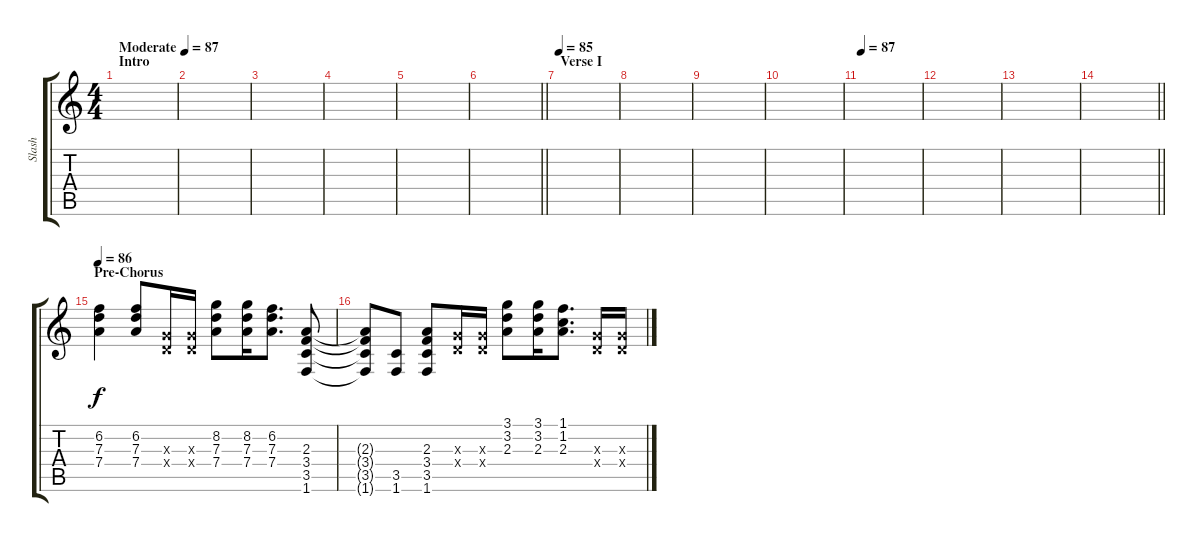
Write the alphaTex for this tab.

\track ("Slash" "Slash") {instrument overdrivenguitar}
\staff {score tabs}
\tuning (E4 B3 G3 D3 A2 E2) {hide}
\ts (4 4)
\section ("" "Intro")
\tempo (87 "Moderate")
\clef g2
\ks c
|
|
|
|
|
\barLineRight lightlight
|
\section ("" "Verse I")
\tempo 85
|
|
|
|
\tempo 87
|
|
|
\barLineRight lightlight
|
\section ("" "Pre-Chorus")
\tempo 86
(6.2 7.3 7.4).4{instrument overdrivenguitar} (6.2 7.3 7.4).8 (0.3{x} 0.4{x}).16 (0.3{x} 0.4{x}).16 (8.2 7.3 7.4).8 (8.2 7.3 7.4).16 (6.2 7.3 7.4).8{d} (2.3 3.4 3.5 1.6).8 |
(2.3{t} 3.4{t} 3.5{t} 1.6{t}).8 (3.5 1.6).8 (2.3 3.4 3.5 1.6).8 (0.3{x} 0.4{x}).16 (0.3{x} 0.4{x}).16 (3.1 3.2 2.3).8 (3.1 3.2 2.3).16 (1.1 1.2 2.3).8{d} (0.3{x} 0.4{x}).16 (0.3{x} 0.4{x}).16
